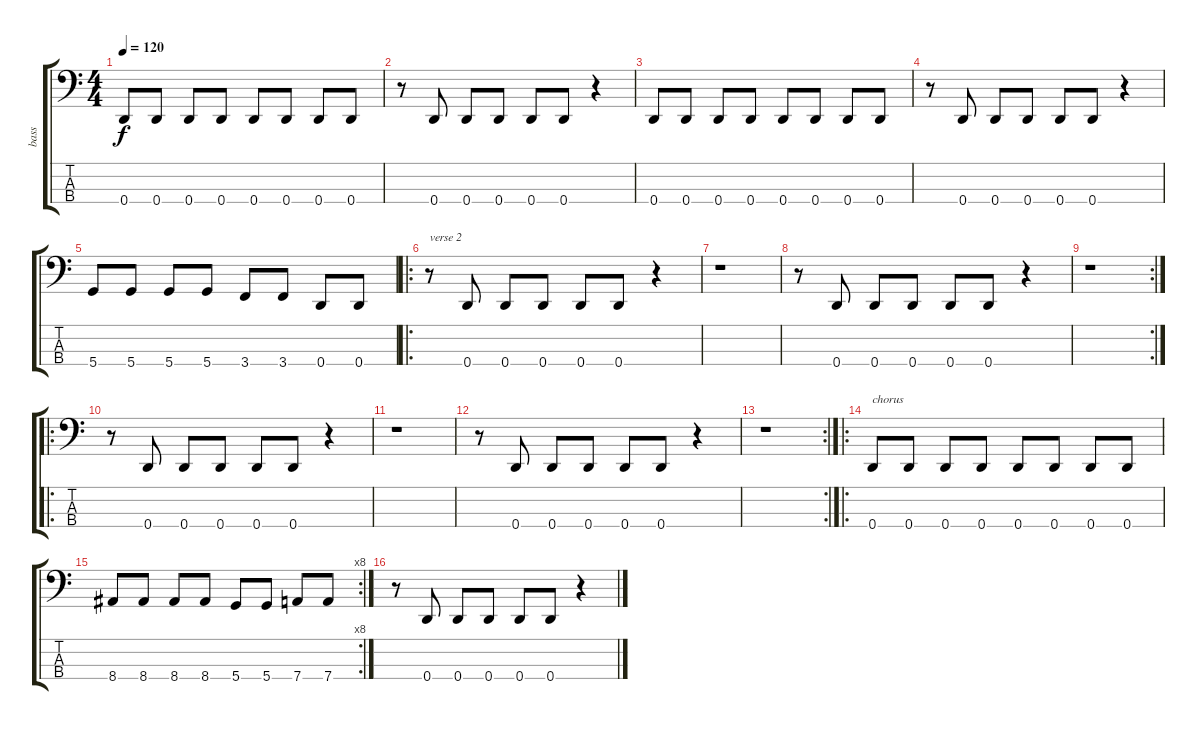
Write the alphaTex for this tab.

\track ("bass" "bass") {instrument electricbassfinger}
\staff {score tabs}
\tuning (G2 D2 A1 D1) {hide}
\ts (4 4)
\tempo 120
\clef f4
\ks c
0.4.8{dy f} 0.4.8 0.4.8 0.4.8 0.4.8 0.4.8 0.4.8 0.4.8 |
r.8 0.4.8 0.4.8 0.4.8 0.4.8 0.4.8 r.4 |
0.4.8 0.4.8 0.4.8 0.4.8 0.4.8 0.4.8 0.4.8 0.4.8 |
r.8 0.4.8 0.4.8 0.4.8 0.4.8 0.4.8 r.4 |
5.4.8 5.4.8 5.4.8 5.4.8 3.4.8 3.4.8 0.4.8 0.4.8 |
\ro
r.8{txt "verse 2"} 0.4.8 0.4.8 0.4.8 0.4.8 0.4.8 r.4 |
r.1 |
r.8 0.4.8 0.4.8 0.4.8 0.4.8 0.4.8 r.4 |
\rc 2
r.1 |
\ro
r.8 0.4.8 0.4.8 0.4.8 0.4.8 0.4.8 r.4 |
r.1 |
r.8 0.4.8 0.4.8 0.4.8 0.4.8 0.4.8 r.4 |
\rc 2
r.1 |
\ro
0.4.8{txt "chorus"} 0.4.8 0.4.8 0.4.8 0.4.8 0.4.8 0.4.8 0.4.8 |
\rc 8
8.4.8 8.4.8 8.4.8 8.4.8 5.4.8 5.4.8 7.4.8 7.4.8 |
r.8 0.4.8 0.4.8 0.4.8 0.4.8 0.4.8 r.4
